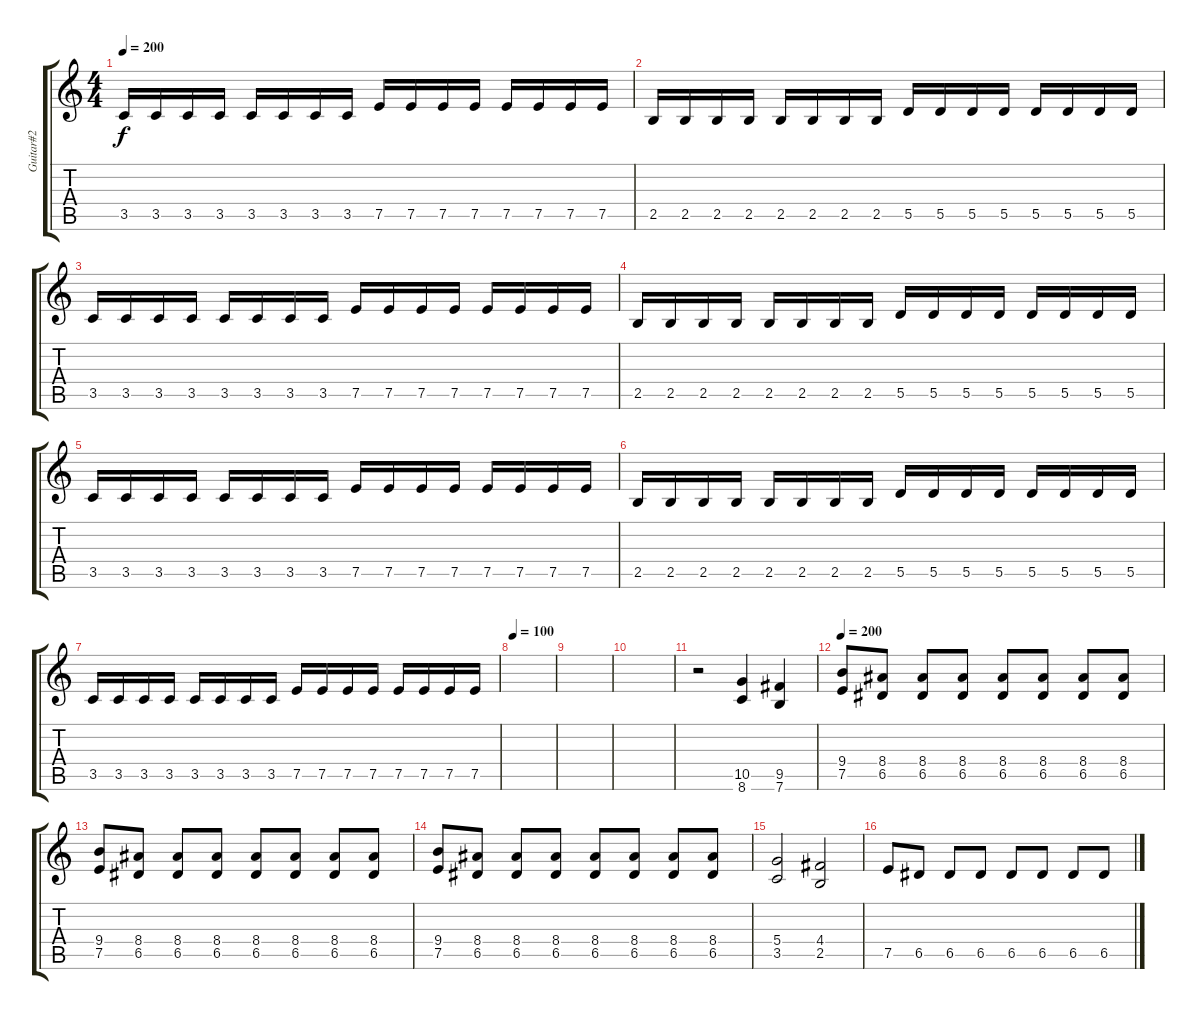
\track ("Guitar#2" "Guitar#2") {instrument distortionguitar}
\staff {score tabs}
\tuning (E4 B3 G3 D3 A2 E2) {hide}
\ts (4 4)
\tempo 200
\clef g2
\ks c
3.5.16{dy f} 3.5.16 3.5.16 3.5.16 3.5.16 3.5.16 3.5.16 3.5.16 7.5.16 7.5.16 7.5.16 7.5.16 7.5.16 7.5.16 7.5.16 7.5.16 |
2.5.16 2.5.16 2.5.16 2.5.16 2.5.16 2.5.16 2.5.16 2.5.16 5.5.16 5.5.16 5.5.16 5.5.16 5.5.16 5.5.16 5.5.16 5.5.16 |
3.5.16 3.5.16 3.5.16 3.5.16 3.5.16 3.5.16 3.5.16 3.5.16 7.5.16 7.5.16 7.5.16 7.5.16 7.5.16 7.5.16 7.5.16 7.5.16 |
2.5.16 2.5.16 2.5.16 2.5.16 2.5.16 2.5.16 2.5.16 2.5.16 5.5.16 5.5.16 5.5.16 5.5.16 5.5.16 5.5.16 5.5.16 5.5.16 |
3.5.16 3.5.16 3.5.16 3.5.16 3.5.16 3.5.16 3.5.16 3.5.16 7.5.16 7.5.16 7.5.16 7.5.16 7.5.16 7.5.16 7.5.16 7.5.16 |
2.5.16 2.5.16 2.5.16 2.5.16 2.5.16 2.5.16 2.5.16 2.5.16 5.5.16 5.5.16 5.5.16 5.5.16 5.5.16 5.5.16 5.5.16 5.5.16 |
3.5.16 3.5.16 3.5.16 3.5.16 3.5.16 3.5.16 3.5.16 3.5.16 7.5.16 7.5.16 7.5.16 7.5.16 7.5.16 7.5.16 7.5.16 7.5.16 |
\tempo 100
|
|
|
r.2 (10.5 8.6).4 (9.5 7.6).4 |
\tempo 200
(9.4 7.5).8 (8.4 6.5).8 (8.4 6.5).8 (8.4 6.5).8 (8.4 6.5).8 (8.4 6.5).8 (8.4 6.5).8 (8.4 6.5).8 |
(9.4 7.5).8 (8.4 6.5).8 (8.4 6.5).8 (8.4 6.5).8 (8.4 6.5).8 (8.4 6.5).8 (8.4 6.5).8 (8.4 6.5).8 |
(9.4 7.5).8 (8.4 6.5).8 (8.4 6.5).8 (8.4 6.5).8 (8.4 6.5).8 (8.4 6.5).8 (8.4 6.5).8 (8.4 6.5).8 |
(5.4 3.5).2 (4.4 2.5).2 |
7.5.8 6.5.8 6.5.8 6.5.8 6.5.8 6.5.8 6.5.8 6.5.8
